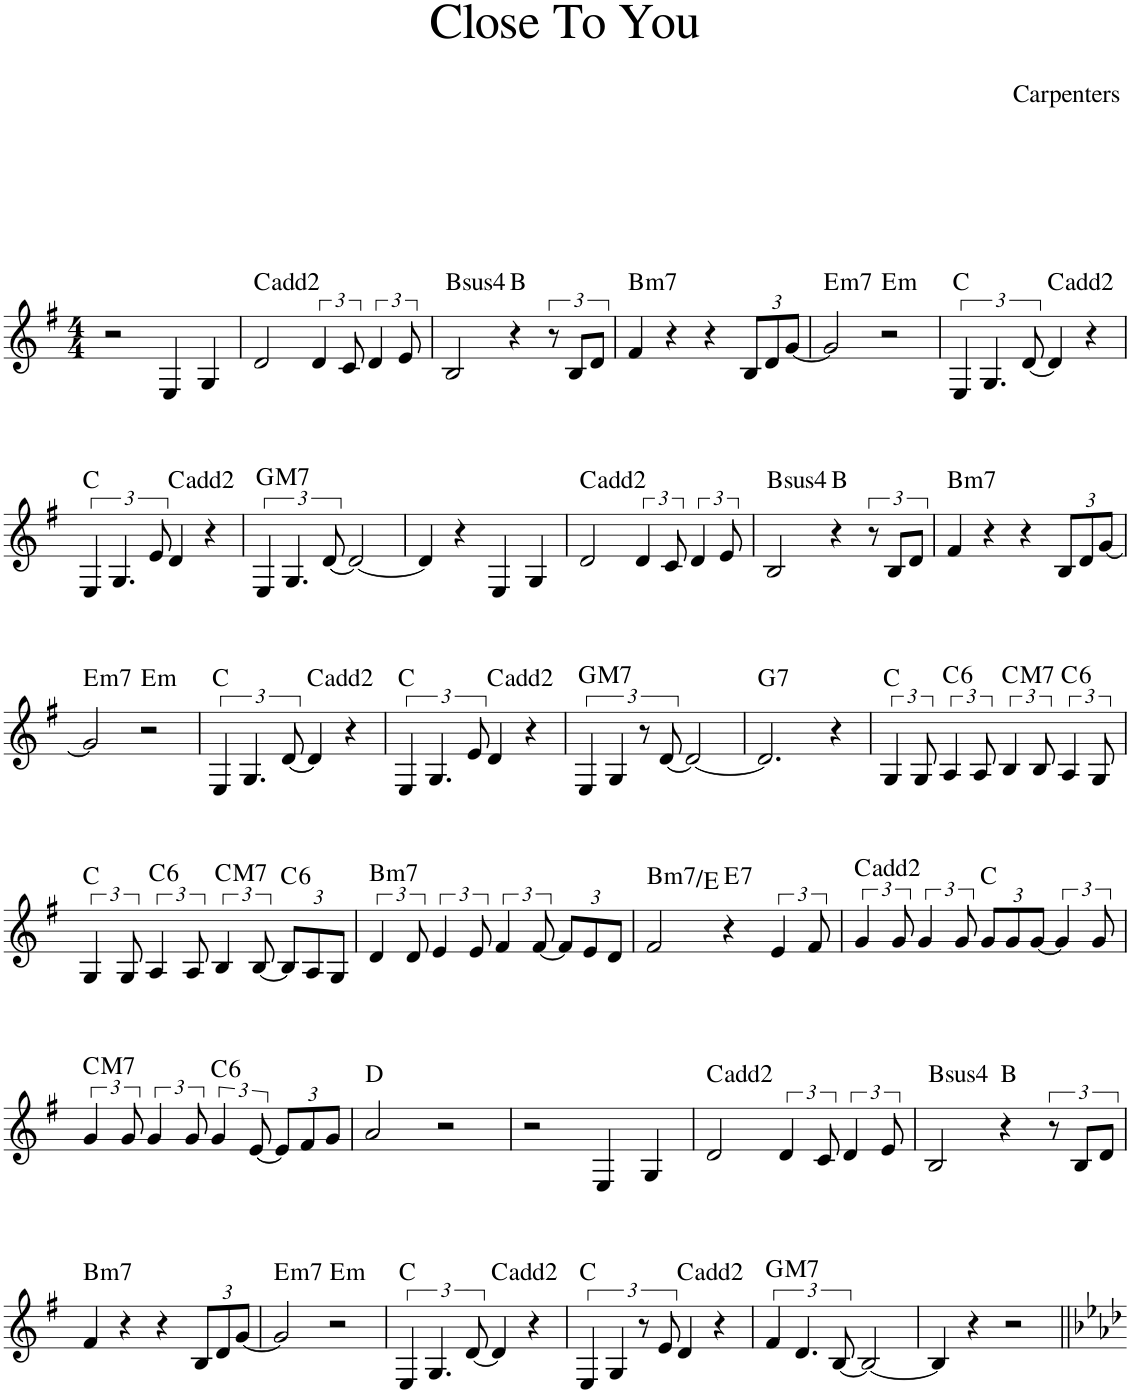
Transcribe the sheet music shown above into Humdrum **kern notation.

**kern	**harte
*part1	*part1
*staff1	*
*I"Piano	*
*I'Pno.	*
*clefG2	*
*k[f#]	*
*M4/4	*
=1	=1
2r	.
4E/	.
4G/	.
=2	=2
2d/	C:maj(2)
6d/	.
12c/	.
6d/	.
12e/	.
=3	=3
!	!LO:H:kt=4
2B/	B:sus4
4r	B:maj
12r	.
12B/L	.
12d/J	.
=4	=4
!	!LO:H:kt=m7
4f#/	B:min7
4r	.
4r	.
*Xbrackettup	*
12B/L	.
12d/	.
[12g/J	.
=5	=5
!	!LO:H:kt=m7
2g/]	E:min7
!	!LO:H:kt=m
2r	E:min
=6	=6
*brackettup	*
6E/	C:maj
6.G/	.
[12d/	.
4d/]	C:maj(2)
4r	.
!!LO:LB:g=z
=7	=7
6E/	C:maj
6.G/	.
12e/	.
4d/	C:maj(2)
4r	.
=8	=8
!	!LO:H:kt=M7
6E/	G:maj7
6.G/	.
[12d/	.
2d/_	.
=9	=9
4d/]	.
4r	.
4E/	.
4G/	.
=10	=10
2d/	C:maj(2)
6d/	.
12c/	.
6d/	.
12e/	.
=11	=11
!	!LO:H:kt=4
2B/	B:sus4
4r	B:maj
12r	.
12B/L	.
12d/J	.
=12	=12
!	!LO:H:kt=m7
4f#/	B:min7
4r	.
4r	.
*Xbrackettup	*
12B/L	.
12d/	.
[12g/J	.
!!LO:LB:g=z
=13	=13
!	!LO:H:kt=m7
2g/]	E:min7
!	!LO:H:kt=m
2r	E:min
=14	=14
*brackettup	*
6E/	C:maj
6.G/	.
[12d/	.
4d/]	C:maj(2)
4r	.
=15	=15
6E/	C:maj
6.G/	.
12e/	.
4d/	C:maj(2)
4r	.
=16	=16
!	!LO:H:kt=M7
6E/	G:maj7
6G/	.
12r	.
[12d/	.
2d/_	.
=17	=17
!	!LO:H:kt=7
2.d/]	G:7
4r	.
=18	=18
6G/	C:maj
12G/	.
!	!LO:H:kt=6
6A/	C:maj6
12A/	.
!	!LO:H:kt=M7
6B/	C:maj7
12B/	.
!	!LO:H:kt=6
6A/	C:maj6
12G/	.
!!LO:LB:g=z
=19	=19
6G/	C:maj
12G/	.
!	!LO:H:kt=6
6A/	C:maj6
12A/	.
!	!LO:H:kt=M7
6B/	C:maj7
[12B/	.
*Xbrackettup	*
!	!LO:H:kt=6
12B/L]	C:maj6
12A/	.
12G/J	.
=20	=20
*brackettup	*
!	!LO:H:kt=m7
6d/	B:min7
12d/	.
6e/	.
12e/	.
6f#/	.
[12f#/	.
*Xbrackettup	*
12f#/L]	.
12e/	.
12d/J	.
=21	=21
!	!LO:H:kt=m7
2f#/	B:min7/4
!	!LO:H:kt=7
4r	E:7
*brackettup	*
6e/	.
12f#/	.
=22	=22
6g/	C:maj(2)
12g/	.
6g/	.
12g/	.
*Xbrackettup	*
12g/L	C:maj
12g/	.
[4g/	.
12g/	.
!!LO:LB:g=z
=23	=23
*brackettup	*
!	!LO:H:kt=M7
6g/	C:maj7
12g/	.
6g/	.
12g/	.
!	!LO:H:kt=6
6g/	C:maj6
[12e/	.
*Xbrackettup	*
12e/L]	.
12f#/	.
12g/J	.
=24	=24
2a/	D:maj
2r	.
=25	=25
2r	.
4E/	.
4G/	.
=26	=26
2d/	C:maj(2)
*brackettup	*
6d/	.
12c/	.
6d/	.
12e/	.
=27	=27
!	!LO:H:kt=4
2B/	B:sus4
4r	B:maj
12r	.
12B/L	.
12d/J	.
!!LO:LB:g=z
=28	=28
!	!LO:H:kt=m7
4f#/	B:min7
4r	.
4r	.
*Xbrackettup	*
12B/L	.
12d/	.
[12g/J	.
=29	=29
!	!LO:H:kt=m7
2g/]	E:min7
!	!LO:H:kt=m
2r	E:min
=30	=30
*brackettup	*
6E/	C:maj
6.G/	.
[12d/	.
4d/]	C:maj(2)
4r	.
=31	=31
6E/	C:maj
6G/	.
12r	.
12e/	.
4d/	C:maj(2)
4r	.
=32	=32
!	!LO:H:kt=M7
6f#/	G:maj7
6.d/	.
[12B/	.
2B/_	.
=33	=33
4B/]	.
4r	.
2r	.
=||	=||
*-	*-
